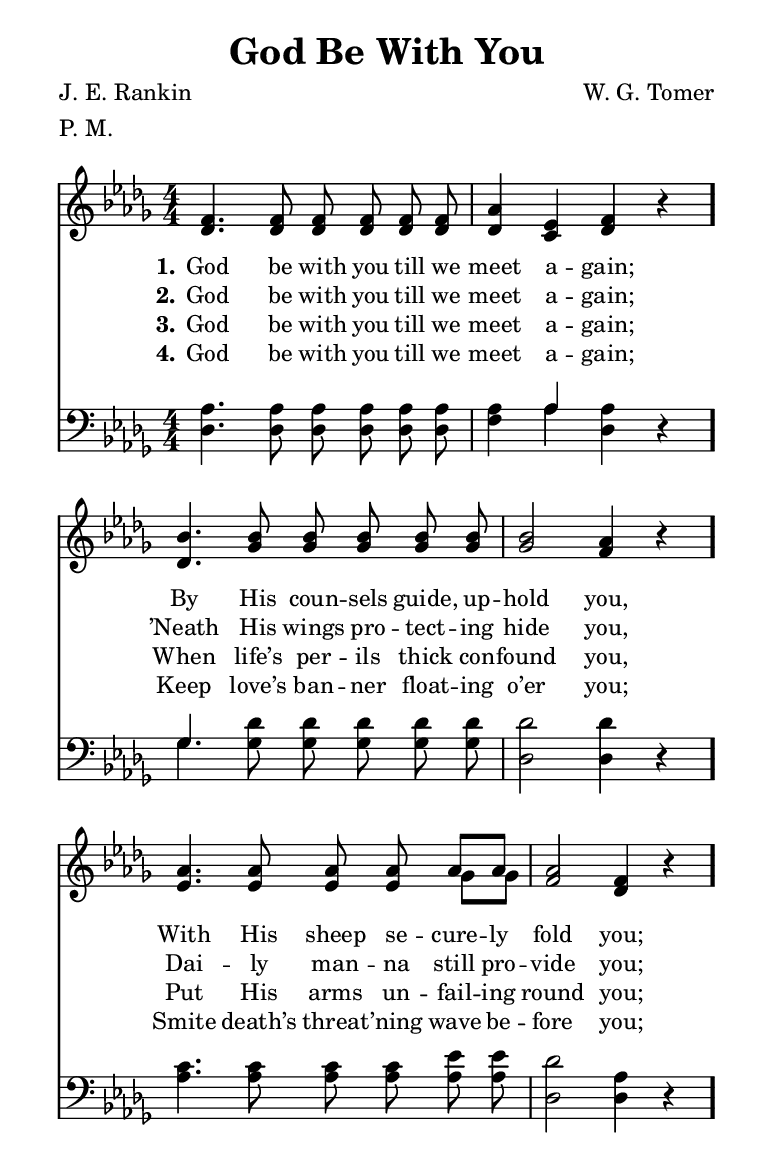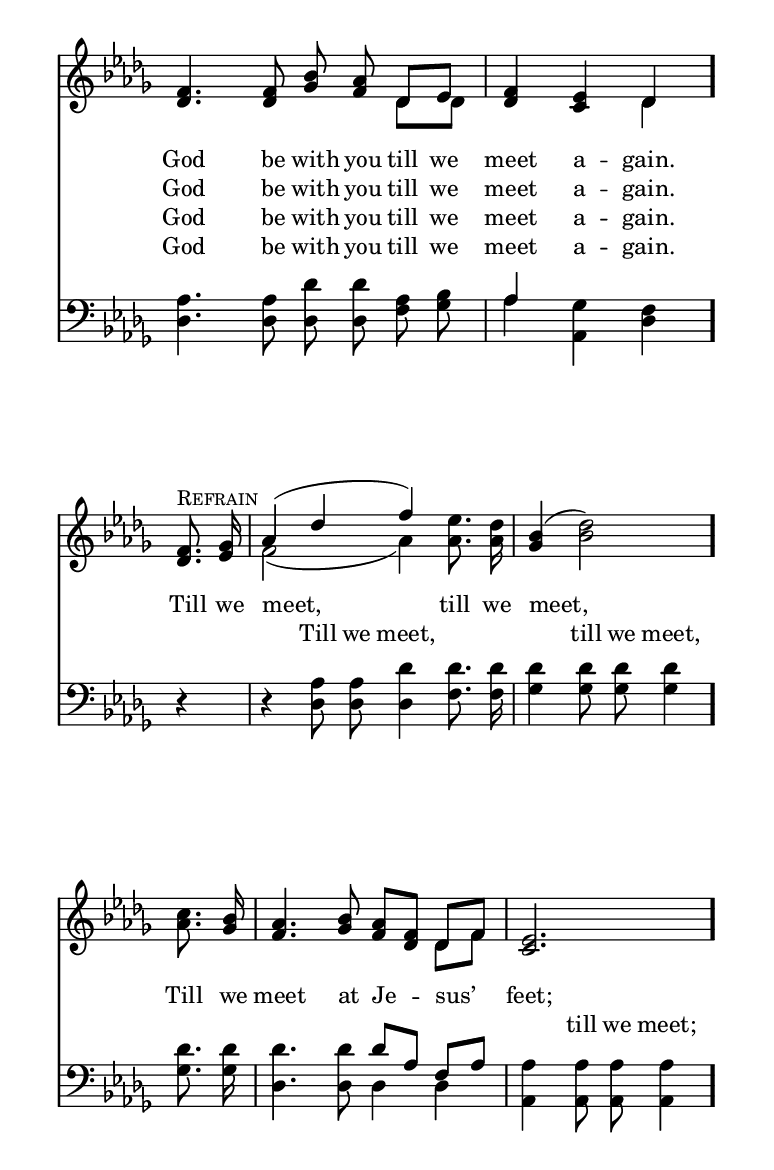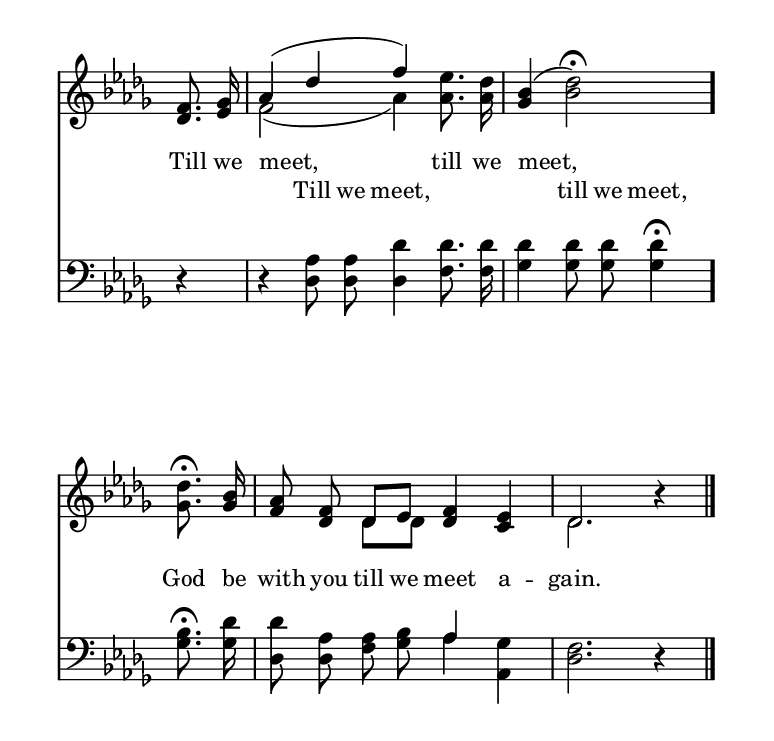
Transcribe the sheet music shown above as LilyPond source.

\include "common/global.ily"
\paper {
  \include "common/paper.ily"
  ragged-last-bottom = ##t
  page-count = #(cond (is-eogsized 2) (#t #f))
  system-count = #(cond (is-eogsized 6) (#t #f))
}

\header{
  hymnnumber = "159"
  title = "God Be With You"
  tunename = ""
  meter = "P. M."
  poet = "J. E. Rankin"
  composer = "W. G. Tomer"
  %copyright = ""
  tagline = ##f
}

ta = { \tempo 4=80 }
tb = { \tempo 4=40 }

global = {
  \include "common/overrides.ily"
  \override Staff.TimeSignature.style = #'numbered
  \time 4/4
  \override Score.MetronomeMark.transparent = ##t % hide all fermata changes too
  \ta
  \key des \major
  \autoBeamOff
}

notesSoprano = {
\global
\relative c' {

  f4. f8 f f f f | aes4 ees f r4 |
  bes4. bes8 bes bes bes bes | bes2 aes4 r4 |
  aes4. aes8 aes aes aes aes | aes2 f4 r4 |
  f4. f8 bes aes des, ees | f4 ees des

  << s^\markup { \small \caps "Refrain" }
  { f8. ges16 | aes4( des f) ees8. des16 | bes4( des2) } >>
  c8. bes16 | aes4. bes8 aes[ f] des[ f] | ees2.
  f8. ges16 | aes4( des f) ees8. des16 | bes4( des2) \fermata
  des8. \fermata bes16 | aes8 f des ees f4 ees | des2. r4

  \bar "|."

}
}

notesAlto = {
\global
\relative e' {

  des4. des8 des des des des | des4 c des r |
  des4. ges8 ges ges ges ges | ges2 f4 r |
  ees4. ees8 ees ees ges ges | f2 des4 r |
  des4. des8 ges f des des | des4 c des

  des8. ees16 | f2( aes4) aes8. aes16 | ges4( bes2)
  aes8. ges16 | f4. ges8 f[ des] des[ f] | c2.
  des8. ees16 | f2( aes4) aes8. aes16 | ges4( bes2)
  ges8. ges16 | f8 des des des des4 c | des2. r4

}
}

notesTenor = {
\global
\relative a {

  aes4. aes8 aes aes aes aes | aes4 aes aes r |
  ges4. des'8 des des des des | des2 des4 r |
  c4. c8 c c ees ees | des2 aes4 r |
  aes4. aes8 des des aes bes | aes4 ges f

  r4 | r4 aes8 aes des4 des8. des16 | des4 des8 des des4
  des8. des16 | des4. des8 des[ aes] f[ aes] | aes4 aes8 aes8 aes4
  r4 | r4 aes8 aes des4 des8. des16 | des4 des8 des des4
  bes8. des16 | des8 aes aes bes aes4 ges | f2. r4

}
}

notesBass = {
\global
\relative f {

  des4. des8 des des des des | f4 aes des, r |
  ges4. ges8 ges ges ges ges | des2 des4 r |
  aes'4. aes8 aes aes aes aes | des,2 des4 r |
  des4. des8 des des f ges | aes4 aes, des

  r4 | r des8 des des4 f8. f16 | ges4 ges8 ges ges4
  ges8. ges16 | des4. des8 des4 des | aes4 aes8 aes aes4 r4 |
  r4 des8 des des4 f8. f16 | ges4 ges8 ges \tb ges4 \fermata
  ges8. \fermata \ta ges16 | des8 des f ges aes4 aes, | des2. r4

}
}

Refrain = \lyricmode {

\break
Till we meet,__ till we meet,__  \bar "."
Till we meet at Je -- sus’ feet; \bar "."
Till we meet,__ till we meet,__ \bar "."
God be with you till we meet a -- gain. \bar "."

}

wordsA = \lyricmode {
\set stanza = "1."

God be with you till we meet a -- gain; \bar "."
By His coun -- sels guide, up -- hold you, \bar "."
With His sheep se -- cure -- ly fold you; \bar "."
God be with you till we meet a -- gain. \bar "."

}

wordsB = \lyricmode {
\set stanza = "2."

God be with you till we meet a -- gain;
’Neath His wings pro -- tect -- ing hide you,
Dai -- ly man -- na still pro -- vide you;
God be with you till we meet a -- gain.

\Refrain

}

wordsC = \lyricmode {
\set stanza = "3."

God be with you till we meet a -- gain;
When life’s per -- ils thick con -- found you,
Put His arms un -- fail -- ing round you;
God be with you till we meet a -- gain.

}

wordsD = \lyricmode {
\set stanza = "4."

God be with you till we meet a -- gain;
Keep love’s ban -- ner float -- ing o’er you;
Smite death’s threat -- ’ning wave be -- fore you;
God be with you till we meet a -- gain.

}

underWords = \lyricmode {

{ \repeat unfold 34 { \skip 4 } }
Till we meet,
{ \repeat unfold 3 { \skip 4 } }
till we meet,
{ \repeat unfold 7 { \skip 4 } }
till we meet;
Till we meet,
{ \repeat unfold 3 { \skip 4 } }
till we meet,

}

\score {
  \context ChoirStaff <<
    \context Staff = upper <<
      \set ChoirStaff.systemStartDelimiter = #'SystemStartBar
      \set ChoirStaff.printPartCombineTexts = ##f
      \partcombine #'(2 . 9) \notesSoprano \notesAlto
      \context NullVoice = sopranos { \voiceOne << \notesSoprano >> }
      \context NullVoice = altos { \voiceTwo << \notesAlto >> }
      \context Lyrics = one   \lyricsto sopranos \wordsA
      \context Lyrics = two   \lyricsto sopranos \wordsB
      \context Lyrics = three \lyricsto sopranos \wordsC
      \context Lyrics = four  \lyricsto sopranos \wordsD
    >>
    \context Staff = men <<
      \clef bass
      \set ChoirStaff.printPartCombineTexts = ##f
      \partcombine #'(2 . 9) \notesTenor \notesBass
      \context NullVoice = tenors { \voiceOne << \notesTenor >> }
      \context NullVoice = basses { \voiceTwo << \notesBass >> }
    >>
    \context Lyrics = three \lyricsto tenors \underWords
  >>
  \layout {
    \include "common/layout.ily"
  }
  \midi{
    \include "common/midi.ily"
  }
}

\version "2.19.49"  % necessary for upgrading to future LilyPond versions.

% vi:set et ts=2 sw=2 ai nocindent syntax=lilypond:
